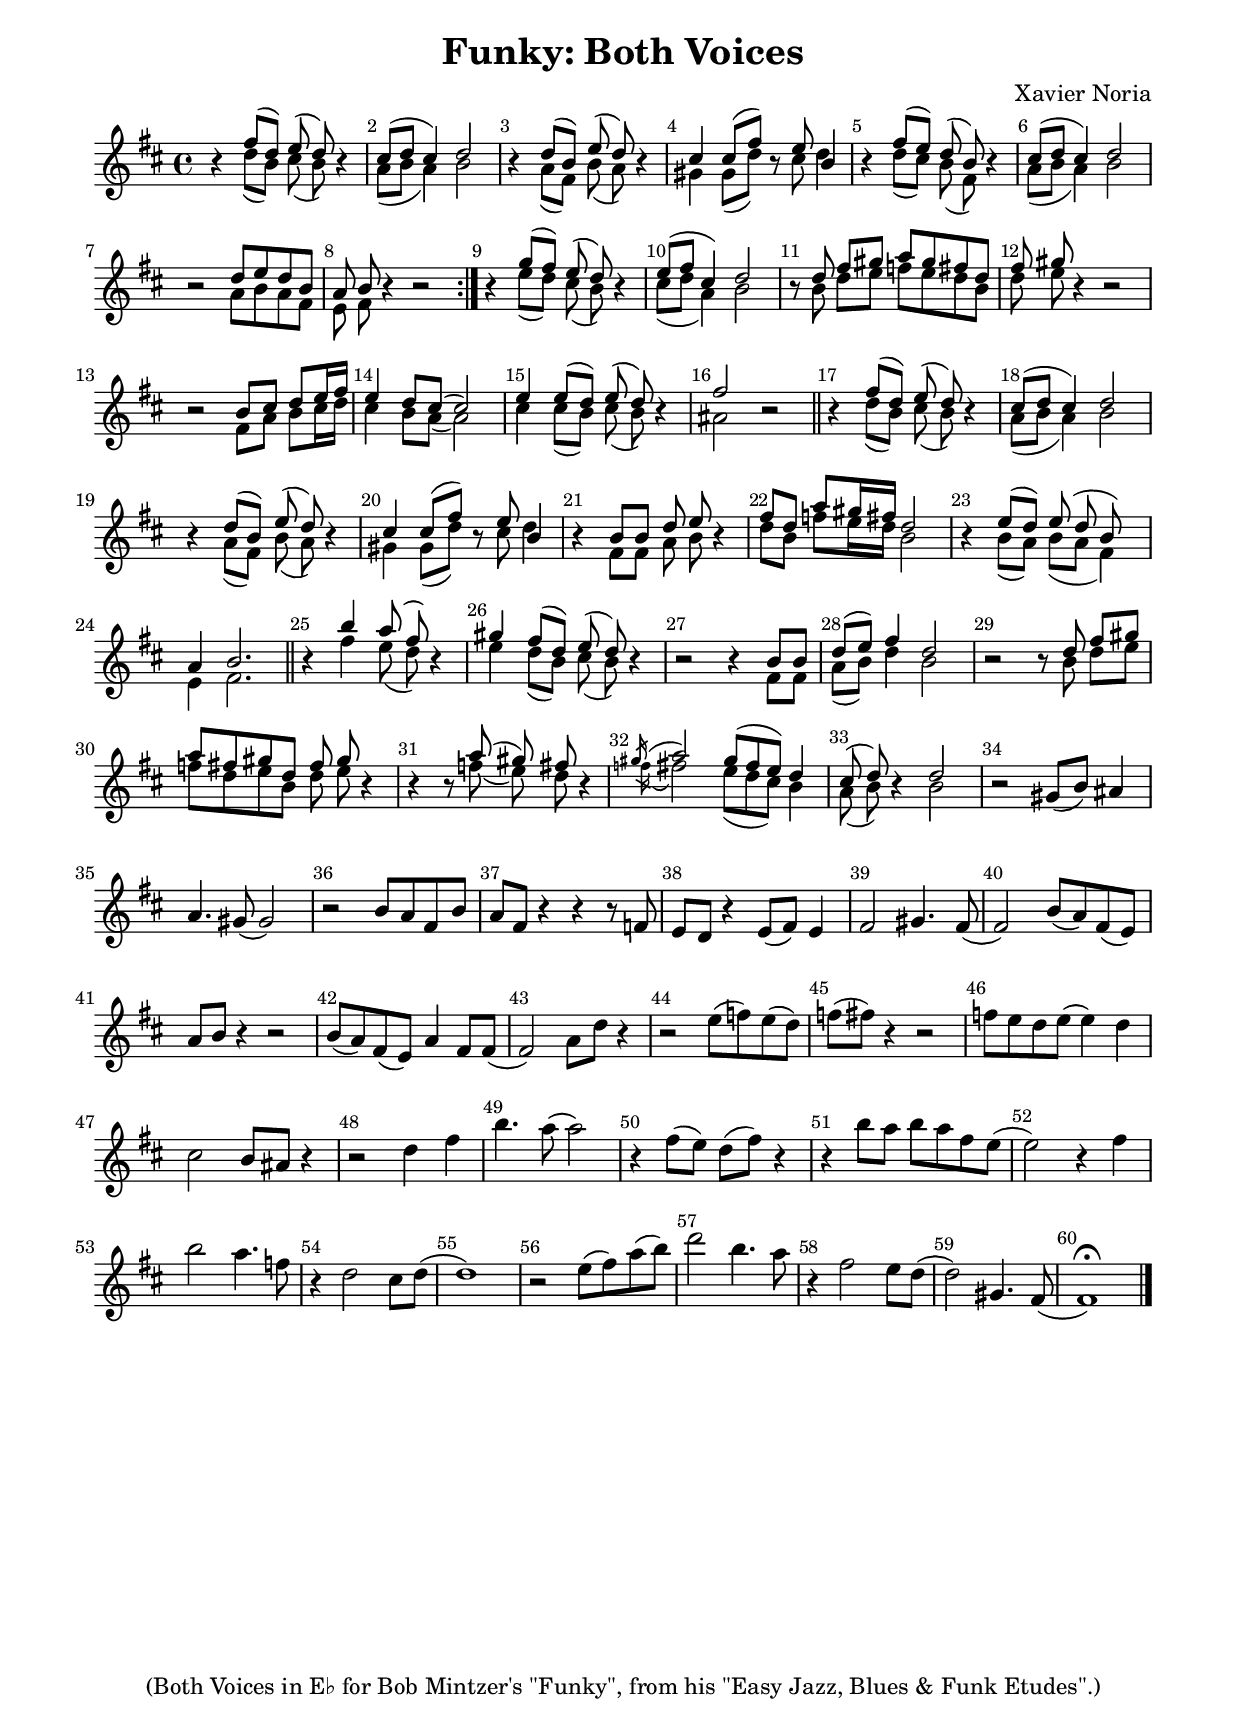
\version "2.16.1"

\include "../shared/common.ly"

\header {
  title    = "Funky: Both Voices"
  composer = "Xavier Noria"
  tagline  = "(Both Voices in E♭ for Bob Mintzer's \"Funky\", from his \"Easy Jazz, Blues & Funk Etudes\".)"
}

melody = \relative c'' {
  \clef treble
  \key d \major
  \time 4/4
  
  \repeat volta 2 {
    % 1
    r4 << fs8( \\ d8( >> << d8) \\ b8) >> << e8( \\ cs8( >> << d8) \\ b8) >> r4 |

    % 2
    << cs8( \\ a8( >> << d8 \\ b >> << cs4) \\ a) >> << d2 \\ b >> |

    % 3
    r4 << d8( \\ a8( >> << b8) \\ fs8) >> << e'8( \\ b8( >> << d8) \\ a) >> r4 |

    % 4
    << cs4 \\ gs4 >> << cs8( \\ gs8( >> << fs'8) \\ d8) >> r8 << e8 \\ cs8 >> << b4 \\ d4>> |

    % 5
    r4 << fs8( \\ d8( >> << e8) \\ cs8) >> << d8( \\ b8( >> << b8) \\ fs8) >> r4 |

    % 6
    << cs'8( \\ a8( >> << d8 \\ b8 >> << cs4) \\ a4) >> << d2 \\ b2 >> |

    % 7
    r2 << d8 \\ a8 >> << e'8 \\ b8 >> << d8 \\ a8 >> << b8 \\ fs8 >> |

    % 8
    << a8 \\ e8 >> << b'8 \\ fs8 >> r4 r2 |
  }

  % ---------------------------------------------------------------------------

  % 9
  r4 << g'8( \\ e8( >> << fs8) \\ d8) >> << e8( \\ cs8( >> << d8) \\ b8) >> r4 |

  % 10
  << e8( \\ cs8( >> << fs8 \\ d >> << cs4) \\ a4) >> << d2 \\ b >> |

  % 11
  r8 << d8 \\ b8 >> << fs'8[ \\ d8[ >> << gs8] \\ e8] >> << a8 \\ f8 >> << gs8 \\ e8 >> << fs8 \\ d8 >> << d8 \\ b8 >> |

  % 12
  << fs'8 \\ d8 >>  << gs8 \\ e8 >> r4 r2 |

  % 13
  r2 << b8 \\ fs8 >> << cs'8 \\ a8 >>  << d8 \\ b8 >> << e16 \\ cs16 >> << fs16 \\ d16 >> |

  % 14
  << e4 \\ cs4 >> << d8 \\ b8 >> << cs8( \\ a8( >>  << cs2) \\ a2) >> |

  % 15
  << e'4 \\ cs4 >> << e8( \\ cs8( >> << d8) \\ b8) >> << e8( \\ cs8( >> << d8) \\ b8) >> r4 |

  % 16
  << fs'2 \\ as,2 >> r2 \bar "||"

  % ---------------------------------------------------------------------------

  % 17
  r4 << fs'8( \\ d8( >> << d8) \\ b8) >> << e8( \\ cs8( >> << d8) \\ b8) >> r4 |

  % 18
  << cs8( \\ a8( >> << d8 \\ b >> << cs4) \\ a) >> << d2 \\ b >> |

  % 19
  r4 << d8( \\ a8( >> << b8) \\ fs8) >> << e'8( \\ b8( >> << d8) \\ a) >> r4 |

  % 20
  << cs4 \\ gs4 >> << cs8( \\ gs8( >> << fs'8) \\ d8) >> r8 << e8 \\ cs8 >> << b4 \\ d4>> |

  % 21d
  r4 << b8 \\ fs8 >> << b8 \\ fs8 >> << d'8 \\ a8 >>  << e'8 \\ b8 >> r4 |

  % 22
  << fs'8 \\ d8 >> << d8 \\ b8 >>  << a'8 \\ f8 >>  << gs16 \\ e16 >>  << fs16 \\ d16 >>  << d2 \\ b2 >> |

  % 23
  r4 << e8( \\ b8( >> << d8) \\ a8) >> << e'8( \\ b8( >> << d8 \\ a8 >> << b8) \\ fs4) >> |

  % 24
  << a4 \\ e4 >> << b'2. \\ fs2. >> \bar "||"

  % ---------------------------------------------------------------------------

  % 25
  r4 << b'4 \\ fs4 >> << a8( \\ e8( >> << fs8) \\ d8) >>  r4 |

  % 26
  << gs4 \\ e4 >>  << fs8( \\ d8( >> << d8) \\ b8) >>  << e8( \\ cs8( >> << d8) \\ b8) >> r4 |

  % 27
  r2 r4 << b8 \\ fs8 >> << b8 \\ fs8 >> |

  % 28
  << d'8( \\ a8( >> << e'8) \\ b8) >>  << fs'4 \\ d4 >> << d2 \\ b2 >> |

  % 29
  r2 r8 << d8 \\ b8 >> << fs'8[ \\ d8[ >> << gs8] \\ e8] >> |

  % 30
  << a8 \\ f8 >>  << fs8 \\ d8 >> << gs8 \\ e8 >>  << d8 \\ b8 >> << fs'8 \\ d8 >> << gs8 \\ e8 >> r4 |

  % 31
  r4 r8 << a8( \\ f8( >> << gs8) \\ e8) >> << fs8 \\ d8 >> r4 |

  % 32
  << \acciaccatura gs16 \\ \acciaccatura f16 >> << a2 \\ fs2 >> \times 2/3 { << gs8( \\ e8( >> << fs8 \\ d8 >> << e8) \\ cs8) >>  } << d4 \\ b4 >> |

  % 33
  << cs8( \\ a8( >> << d8) \\ b8) >> r4 << d2 \\ b2 >> |

  % 34
  r2 gs8( b8) as4 |

  % 35
  a4. gs8( gs2) |

  % 36
  r2 b8 a8 fs8 b8 |

  % 37
  a8 fs8 r4 r4 r8 f8 |

  % 38
  e8 d8 r4 e8( fs8) e4 |

  % 39
  fs2 gs4. fs8( |

  % 40
  fs2) b8( a8) fs8( e8) |

  % 41
  a8 b8 r4 r2 |

  % 42
  b8( a8) fs8( e8) a4 fs8 fs8( |

  % 43
  fs2) a8 d8 r4 |

  % 44
  r2 e8( f8) e8( d8) |

  % 45
  f8( fs8) r4 r2 |

  % 46
  f8 e8 d8 e8( e4) d4 |

  % 47
  cs2 b8 as8 r4 |

  % 48
  r2 d4 fs4 |

  % 49
  b4. a8( a2) |

  % 50
  r4 fs8( e8) d8( fs8) r4 |

  % 51
  r4 b8 a8 b8 a8 fs8 e8( |

  % 52
  e2) r4 fs4 |

  % 53
  b2 a4. f8 |

  % 54
  r4 d2 cs8 d8( |

  % 55
  d1)

  % 56
  r2 e8( fs8) a8( b8) |

  % 57
  d2 b4. a8 |

  % 58
  r4 fs2 e8 d8(

  % 59
  d2) gs,4. fs8(

  % 60
  fs1)\fermata \bar "|."
}

\score {
  { \melody }
}
